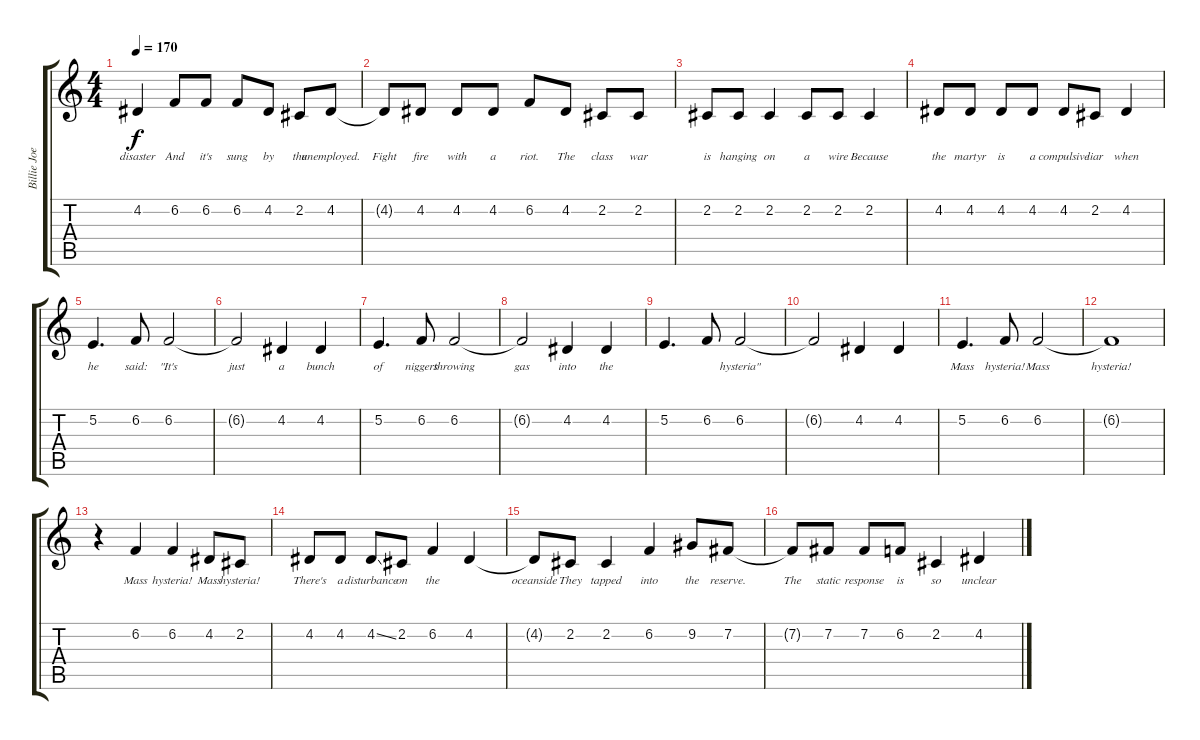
\track ("Billie Joe Vocal" "Billie Joe") {instrument electricgrandpiano}
\staff {score tabs}
\tuning (E4 B3 G3 D3 A2 E2) {hide}
\ts (4 4)
\tempo 170
\clef g2
\ks c
4.2{t}.4{lyrics (0 "disaster") lyrics (1 "") lyrics (2 "") lyrics (3 "") lyrics (4 "") dy f} 6.2.8{lyrics (0 "And") lyrics (1 "") lyrics (2 "") lyrics (3 "") lyrics (4 "")} 6.2.8{lyrics (0 "it's") lyrics (1 "") lyrics (2 "") lyrics (3 "") lyrics (4 "")} 6.2.8{lyrics (0 "sung") lyrics (1 "") lyrics (2 "") lyrics (3 "") lyrics (4 "")} 4.2.8{lyrics (0 "by") lyrics (1 "") lyrics (2 "") lyrics (3 "") lyrics (4 "")} 2.2.8{lyrics (0 "the") lyrics (1 "") lyrics (2 "") lyrics (3 "") lyrics (4 "")} 4.2.8{lyrics (0 "unemployed.") lyrics (1 "") lyrics (2 "") lyrics (3 "") lyrics (4 "")} |
4.2{t}.8{lyrics (0 "Fight") lyrics (1 "") lyrics (2 "") lyrics (3 "") lyrics (4 "")} 4.2.8{lyrics (0 "fire") lyrics (1 "") lyrics (2 "") lyrics (3 "") lyrics (4 "")} 4.2.8{lyrics (0 "with") lyrics (1 "") lyrics (2 "") lyrics (3 "") lyrics (4 "")} 4.2.8{lyrics (0 "a") lyrics (1 "") lyrics (2 "") lyrics (3 "") lyrics (4 "")} 6.2.8{lyrics (0 "riot.") lyrics (1 "") lyrics (2 "") lyrics (3 "") lyrics (4 "")} 4.2.8{lyrics (0 "The") lyrics (1 "") lyrics (2 "") lyrics (3 "") lyrics (4 "")} 2.2.8{lyrics (0 "class") lyrics (1 "") lyrics (2 "") lyrics (3 "") lyrics (4 "")} 2.2.8{lyrics (0 "war") lyrics (1 "") lyrics (2 "") lyrics (3 "") lyrics (4 "")} |
2.2.8{lyrics (0 "is") lyrics (1 "") lyrics (2 "") lyrics (3 "") lyrics (4 "")} 2.2.8{lyrics (0 "hanging") lyrics (1 "") lyrics (2 "") lyrics (3 "") lyrics (4 "")} 2.2.4{lyrics (0 "on") lyrics (1 "") lyrics (2 "") lyrics (3 "") lyrics (4 "")} 2.2.8{lyrics (0 "a") lyrics (1 "") lyrics (2 "") lyrics (3 "") lyrics (4 "")} 2.2.8{lyrics (0 "wire") lyrics (1 "") lyrics (2 "") lyrics (3 "") lyrics (4 "")} 2.2.4{lyrics (0 "Because") lyrics (1 "") lyrics (2 "") lyrics (3 "") lyrics (4 "")} |
4.2.8{lyrics (0 "the") lyrics (1 "") lyrics (2 "") lyrics (3 "") lyrics (4 "")} 4.2.8{lyrics (0 "martyr") lyrics (1 "") lyrics (2 "") lyrics (3 "") lyrics (4 "")} 4.2.8{lyrics (0 "is") lyrics (1 "") lyrics (2 "") lyrics (3 "") lyrics (4 "")} 4.2.8{lyrics (0 "a") lyrics (1 "") lyrics (2 "") lyrics (3 "") lyrics (4 "")} 4.2.8{lyrics (0 "compulsive") lyrics (1 "") lyrics (2 "") lyrics (3 "") lyrics (4 "")} 2.2.8{lyrics (0 "liar") lyrics (1 "") lyrics (2 "") lyrics (3 "") lyrics (4 "")} 4.2.4{lyrics (0 "when") lyrics (1 "") lyrics (2 "") lyrics (3 "") lyrics (4 "")} |
5.2.4{d lyrics (0 "he") lyrics (1 "") lyrics (2 "") lyrics (3 "") lyrics (4 "")} 6.2.8{lyrics (0 "said:") lyrics (1 "") lyrics (2 "") lyrics (3 "") lyrics (4 "")} 6.2.2{lyrics (0 "\"It's") lyrics (1 "") lyrics (2 "") lyrics (3 "") lyrics (4 "")} |
6.2{t}.2{lyrics (0 "just") lyrics (1 "") lyrics (2 "") lyrics (3 "") lyrics (4 "")} 4.2.4{lyrics (0 "a") lyrics (1 "") lyrics (2 "") lyrics (3 "") lyrics (4 "")} 4.2.4{lyrics (0 "bunch") lyrics (1 "") lyrics (2 "") lyrics (3 "") lyrics (4 "")} |
5.2.4{d lyrics (0 "of") lyrics (1 "") lyrics (2 "") lyrics (3 "") lyrics (4 "")} 6.2.8{lyrics (0 "niggers") lyrics (1 "") lyrics (2 "") lyrics (3 "") lyrics (4 "")} 6.2.2{lyrics (0 "throwing") lyrics (1 "") lyrics (2 "") lyrics (3 "") lyrics (4 "")} |
6.2{t}.2{lyrics (0 "gas") lyrics (1 "") lyrics (2 "") lyrics (3 "") lyrics (4 "")} 4.2.4{lyrics (0 "into") lyrics (1 "") lyrics (2 "") lyrics (3 "") lyrics (4 "")} 4.2.4{lyrics (0 "the") lyrics (1 "") lyrics (2 "") lyrics (3 "") lyrics (4 "")} |
5.2.4{d lyrics (0 "") lyrics (1 "") lyrics (2 "") lyrics (3 "") lyrics (4 "")} 6.2.8{lyrics (0 "") lyrics (1 "") lyrics (2 "") lyrics (3 "") lyrics (4 "")} 6.2.2{lyrics (0 "hysteria\"") lyrics (1 "") lyrics (2 "") lyrics (3 "") lyrics (4 "")} |
6.2{t}.2{lyrics (0 "") lyrics (1 "") lyrics (2 "") lyrics (3 "") lyrics (4 "")} 4.2.4{lyrics (0 "") lyrics (1 "") lyrics (2 "") lyrics (3 "") lyrics (4 "")} 4.2.4{lyrics (0 "") lyrics (1 "") lyrics (2 "") lyrics (3 "") lyrics (4 "")} |
5.2.4{d lyrics (0 "Mass") lyrics (1 "") lyrics (2 "") lyrics (3 "") lyrics (4 "")} 6.2.8{lyrics (0 "hysteria!") lyrics (1 "") lyrics (2 "") lyrics (3 "") lyrics (4 "")} 6.2.2{lyrics (0 "Mass") lyrics (1 "") lyrics (2 "") lyrics (3 "") lyrics (4 "")} |
6.2{t}.1{lyrics (0 "hysteria!") lyrics (1 "") lyrics (2 "") lyrics (3 "") lyrics (4 "")} |
r.4 6.2.4{lyrics (0 "Mass") lyrics (1 "") lyrics (2 "") lyrics (3 "") lyrics (4 "")} 6.2.4{lyrics (0 "hysteria!") lyrics (1 "") lyrics (2 "") lyrics (3 "") lyrics (4 "")} 4.2.8{lyrics (0 "Mass") lyrics (1 "") lyrics (2 "") lyrics (3 "") lyrics (4 "")} 2.2.8{lyrics (0 "hysteria!") lyrics (1 "") lyrics (2 "") lyrics (3 "") lyrics (4 "")} |
4.2.8{lyrics (0 "There's") lyrics (1 "") lyrics (2 "") lyrics (3 "") lyrics (4 "")} 4.2.8{lyrics (0 "a") lyrics (1 "") lyrics (2 "") lyrics (3 "") lyrics (4 "")} 4.2{ss}.8{lyrics (0 "disturbance") lyrics (1 "") lyrics (2 "") lyrics (3 "") lyrics (4 "")} 2.2.8{lyrics (0 "on") lyrics (1 "") lyrics (2 "") lyrics (3 "") lyrics (4 "")} 6.2.4{lyrics (0 "the") lyrics (1 "") lyrics (2 "") lyrics (3 "") lyrics (4 "")} 4.2.4{lyrics (0 "") lyrics (1 "") lyrics (2 "") lyrics (3 "") lyrics (4 "")} |
4.2{t}.8{lyrics (0 "oceanside") lyrics (1 "") lyrics (2 "") lyrics (3 "") lyrics (4 "")} 2.2.8{lyrics (0 "They") lyrics (1 "") lyrics (2 "") lyrics (3 "") lyrics (4 "")} 2.2.4{lyrics (0 "tapped") lyrics (1 "") lyrics (2 "") lyrics (3 "") lyrics (4 "")} 6.2.4{lyrics (0 "into") lyrics (1 "") lyrics (2 "") lyrics (3 "") lyrics (4 "")} 9.2.8{lyrics (0 "the") lyrics (1 "") lyrics (2 "") lyrics (3 "") lyrics (4 "")} 7.2.8{lyrics (0 "reserve.") lyrics (1 "") lyrics (2 "") lyrics (3 "") lyrics (4 "")} |
7.2{t}.8{lyrics (0 "The") lyrics (1 "") lyrics (2 "") lyrics (3 "") lyrics (4 "")} 7.2.8{lyrics (0 "static") lyrics (1 "") lyrics (2 "") lyrics (3 "") lyrics (4 "")} 7.2.8{lyrics (0 "response") lyrics (1 "") lyrics (2 "") lyrics (3 "") lyrics (4 "")} 6.2.8{lyrics (0 "is") lyrics (1 "") lyrics (2 "") lyrics (3 "") lyrics (4 "")} 2.2.4{lyrics (0 "so") lyrics (1 "") lyrics (2 "") lyrics (3 "") lyrics (4 "")} 4.2.4{lyrics (0 "unclear") lyrics (1 "") lyrics (2 "") lyrics (3 "") lyrics (4 "")}
